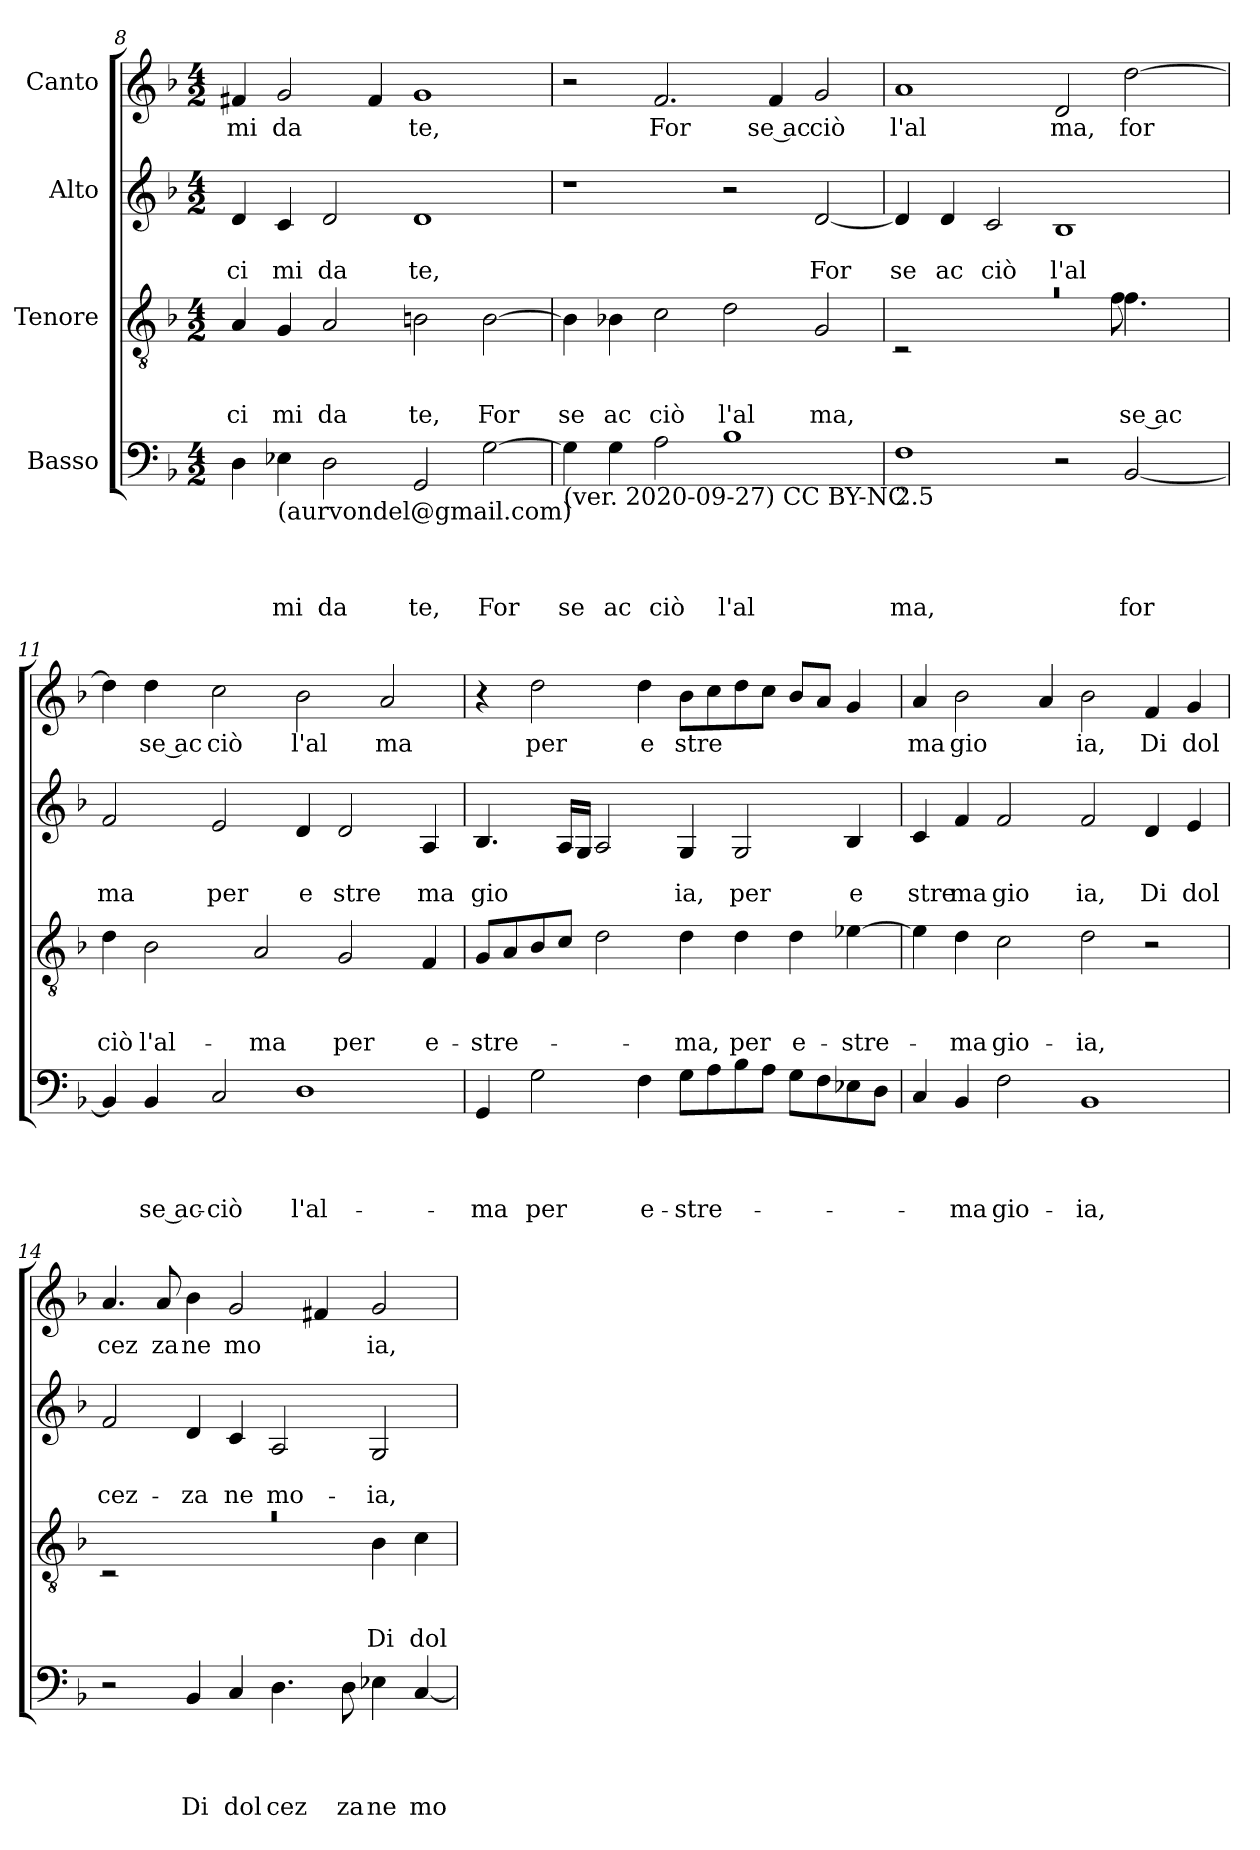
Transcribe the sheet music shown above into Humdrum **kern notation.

**kern	**text	**text	**text	**text	**kern	**text	**text	**text	**kern	**text	**text	**kern	**text
*part4	*part4	*part4	*part4	*part4	*part3	*part3	*part3	*part3	*part2	*part2	*part2	*part1	*part1
*staff4	*staff4	*staff4	*staff4	*staff4	*staff3	*staff3	*staff3	*staff3	*staff2	*staff2	*staff2	*staff1	*staff1
*I"Basso	*	*	*	*	*I"Tenore	*	*	*	*I"Alto	*	*	*I"Canto	*
*clefF4	*	*	*	*	*clefGv2	*	*	*	*clefG2	*	*	*clefG2	*
*k[b-]	*	*	*	*	*k[b-]	*	*	*	*k[b-]	*	*	*k[b-]	*
*F:	*	*	*	*	*F:	*	*	*	*F:	*	*	*F:	*
*M4/2	*	*	*	*	*M4/2	*	*	*	*M4/2	*	*	*M4/2	*
=8	=8	=8	=8	=8	=8	=8	=8	=8	=8	=8	=8	=8	=8
!	!	!	!	!	!	!	!	!LO:LY:b	!	!	!LO:LY:b	!	!LO:LY:b
4D\	.	.	.	.	4A/	.	.	ci	4d/	.	ci	4f#X/	mi
!LO:TX:b:t=(aurvondel@gmail.com)	!	!	!	!	!	!	!	!	!	!	!	!	!
!	!	!	!	!LO:LY:b	!	!	!	!LO:LY:b	!	!	!LO:LY:b	!	!LO:LY:b
4E-X\	.	.	.	mi	4G/	.	.	mi	4c/	.	mi	2g/	da
!	!	!	!	!LO:LY:b	!	!	!	!LO:LY:b	!	!	!LO:LY:b	!	!
2D\	.	.	.	da	2A/	.	.	da	2d/	.	da	.	.
.	.	.	.	.	.	.	.	.	.	.	.	4f#/	.
!	!	!	!	!LO:LY:b	!	!	!	!LO:LY:b	!	!	!LO:LY:b	!	!LO:LY:b
2GG/	.	.	.	te,	2Bn\	.	.	te,	1d	.	te,	1g	te,
!	!	!	!	!LO:LY:b	!	!	!	!LO:LY:b	!	!	!	!	!
[>2G\	.	.	.	For	[>2B\	.	.	For	.	.	.	.	.
=9	=9	=9	=9	=9	=9	=9	=9	=9	=9	=9	=9	=9	=9
!LO:TX:b:t=(ver. 2020-09-27) CC BY-NC	!	!	!	!	!	!	!	!	!	!	!	!	!
!	!	!	!	!LO:LY:b	!	!	!	!LO:LY:b	!	!	!	!	!
4G\]	.	.	.	se	4B\]	.	.	se	1r	.	.	2r	.
!	!	!	!	!LO:LY:b	!	!	!	!LO:LY:b	!	!	!	!	!
4G\	.	.	.	ac	4B-\	.	.	ac	.	.	.	.	.
!	!	!	!	!LO:LY:b	!	!	!	!LO:LY:b	!	!	!	!	!LO:LY:b
2A\	.	.	.	ciò	2c\	.	.	ciò	.	.	.	2.f/	For
!	!	!	!	!LO:LY:b	!	!	!	!LO:LY:b	!	!	!	!	!
1B-	.	.	.	l'al	2d\	.	.	l'al	2r	.	.	.	.
!	!	!	!	!	!	!	!	!	!	!	!	!	!LO:LY:b:rj
.	.	.	.	.	.	.	.	.	.	.	.	4f/	se ac
!	!	!	!	!	!	!	!	!LO:LY:b	!	!	!LO:LY:b	!	!LO:LY:b
.	.	.	.	.	2G/	.	.	ma,	[<2d/	.	For	2g/	ciò
=10	=10	=10	=10	=10	=10	=10	=10	=10	=10	=10	=10	=10	=10
!LO:TX:b:t=2.5	!	!	!	!	!	!	!	!	!	!	!	!	!
!	!	!	!	!LO:LY:b	!LO:N:vis=1	!	!	!	!	!	!LO:LY:b	!	!LO:LY:b
*	*	*	*	*	*^	*	*	*	*	*	*	*	*
*	*	*	*	*	*	*^	*	*	*	*	*	*	*	*
1F	.	.	.	ma,	0ra	2rC	1.ryy	.	.	.	4d/]	.	se	1a	l'al
!	!	!	!	!	!	!	!	!	!	!	!	!	!LO:LY:b	!	!
.	.	.	.	.	.	.	.	.	.	.	4d/	.	ac	.	.
!	!	!	!	!	!	!	!	!	!	!	!	!	!LO:LY:b	!	!
.	.	.	.	.	.	1ryy	.	.	.	.	2c/	.	ciò	.	.
!	!	!	!	!	!	!	!	!	!	!	!	!	!LO:LY:b	!	!LO:LY:b
2r	.	.	.	.	.	.	.	.	.	.	1B-	.	l'al	2d/	ma,
!	!	!	!	!LO:LY:b	!	!	!	!	!	!LO:LY:b	!	!	!	!	!
!	!	!	!	!	!	!	!	!	!	!LO:LY:b:rj	!	!	!	!	!LO:LY:b
[>2BB-/	.	.	.	for	.	4.f\	8f\	.	.	se ac	.	.	.	[>2dd\	for
.	.	.	.	.	.	.	4.ryy	.	.	.	.	.	.	.	.
.	.	.	.	.	.	8ryy	.	.	.	.	.	.	.	.	.
*	*	*	*	*	*	*v	*v	*	*	*	*	*	*	*	*
!!LO:PB:g=z
=11	=11	=11	=11	=11	=11	=11	=11	=11	=11	=11	=11	=11	=11	=11
!	!	!	!	!	!	!	!	!	!LO:LY:b	!	!	!LO:LY:b	!	!
*	*	*	*	*	*v	*v	*	*	*	*	*	*	*	*
4BB-/]	.	.	.	.	4d\	.	.	ciò	2f/	.	ma	4dd\]	.
!	!	!	!	!LO:LY:b:rj	!	!	!	!LO:LY:b	!	!	!	!	!LO:LY:b:rj
4BB-/	.	.	.	se ac-	2B-\	.	.	l'al-	.	.	.	4dd\	se ac
!	!	!	!	!LO:LY:b	!	!	!	!	!	!	!LO:LY:b	!	!LO:LY:b
2C/	.	.	.	-ciò	.	.	.	.	2e/	.	per	2cc\	ciò
!	!	!	!	!	!	!	!	!LO:LY:b	!	!	!	!	!
.	.	.	.	.	2A/	.	.	-ma	.	.	.	.	.
!	!	!	!	!LO:LY:b	!	!	!	!	!	!	!LO:LY:b	!	!LO:LY:b
1D	.	.	.	l'al-	.	.	.	.	4d/	.	e	2b-\	l'al
!	!	!	!	!	!	!	!	!LO:LY:b	!	!	!LO:LY:b	!	!
.	.	.	.	.	2G/	.	.	per	2d/	.	stre	.	.
!	!	!	!	!	!	!	!	!	!	!	!	!	!LO:LY:b
.	.	.	.	.	.	.	.	.	.	.	.	2a/	ma
!	!	!	!	!	!	!	!	!LO:LY:b	!	!	!LO:LY:b	!	!
.	.	.	.	.	4F/	.	.	e-	4A/	.	ma	.	.
=12	=12	=12	=12	=12	=12	=12	=12	=12	=12	=12	=12	=12	=12
!	!	!	!	!LO:LY:b	!	!	!	!LO:LY:b	!	!	!LO:LY:b	!	!
4GG/	.	.	.	-ma	8G/L	.	.	-stre-	4.B-/	.	gio	4r	.
.	.	.	.	.	8A/	.	.	.	.	.	.	.	.
!	!	!	!	!LO:LY:b	!	!	!	!	!	!	!	!	!LO:LY:b
2G\	.	.	.	per	8B-/	.	.	.	.	.	.	2dd\	per
.	.	.	.	.	8c/J	.	.	.	16A/LL	.	.	.	.
.	.	.	.	.	.	.	.	.	16G/JJ	.	.	.	.
.	.	.	.	.	2d\	.	.	.	2A/	.	.	.	.
!	!	!	!	!LO:LY:b	!	!	!	!	!	!	!	!	!LO:LY:b
4F\	.	.	.	e-	.	.	.	.	.	.	.	4dd\	e
!	!	!	!	!LO:LY:b	!	!	!	!LO:LY:b	!	!	!LO:LY:b	!	!LO:LY:b
8G\L	.	.	.	-stre-	4d\	.	.	-ma,	4G/	.	ia,	8b-\L	stre
8A\	.	.	.	.	.	.	.	.	.	.	.	8cc\	.
!	!	!	!	!	!	!	!	!LO:LY:b	!	!	!LO:LY:b	!	!
8B-\	.	.	.	.	4d\	.	.	per	2G/	.	per	8dd\	.
8A\J	.	.	.	.	.	.	.	.	.	.	.	8cc\J	.
!	!	!	!	!	!	!	!	!LO:LY:b	!	!	!	!	!
8G\L	.	.	.	.	4d\	.	.	e-	.	.	.	8b-/L	.
8F\	.	.	.	.	.	.	.	.	.	.	.	8a/J	.
!	!	!	!	!	!	!	!	!LO:LY:b	!	!	!LO:LY:b	!	!
8E-X\	.	.	.	.	[>4e-X\	.	.	-stre-	4B-/	.	e	4g/	.
8D\J	.	.	.	.	.	.	.	.	.	.	.	.	.
=13	=13	=13	=13	=13	=13	=13	=13	=13	=13	=13	=13	=13	=13
!	!	!	!	!	!	!	!	!	!	!	!LO:LY:b	!	!LO:LY:b
4C/	.	.	.	.	4e-\]	.	.	.	4c/	.	stre	4a/	ma
!	!	!	!	!LO:LY:b	!	!	!	!LO:LY:b	!	!	!LO:LY:b	!	!LO:LY:b
4BB-/	.	.	.	-ma	4d\	.	.	-ma	4f/	.	ma	2b-\	gio
!	!	!	!	!LO:LY:b	!	!	!	!LO:LY:b	!	!	!LO:LY:b	!	!
2F\	.	.	.	gio-	2c\	.	.	gio-	2f/	.	gio	.	.
.	.	.	.	.	.	.	.	.	.	.	.	4a/	.
!	!	!	!	!LO:LY:b	!	!	!	!LO:LY:b	!	!	!LO:LY:b	!	!LO:LY:b
1BB-	.	.	.	-ia,	2d\	.	.	-ia,	2f/	.	ia,	2b-\	ia,
!	!	!	!	!	!	!	!	!	!	!	!LO:LY:b	!	!LO:LY:b
.	.	.	.	.	2r	.	.	.	4d/	.	Di	4f/	Di
!	!	!	!	!	!	!	!	!	!	!	!LO:LY:b	!	!LO:LY:b
.	.	.	.	.	.	.	.	.	4e/	.	dol	4g/	dol
!!LO:LB:g=z
=14	=14	=14	=14	=14	=14	=14	=14	=14	=14	=14	=14	=14	=14
!	!	!	!	!	!LO:N:vis=1	!	!	!	!	!	!LO:LY:b	!	!LO:LY:b
*	*	*	*	*	*^	*	*	*	*	*	*	*	*
2r	.	.	.	.	0ra	2rC	.	.	.	2f/	.	cez-	4.a/	cez
!	!	!	!	!	!	!	!	!	!	!	!	!	!	!LO:LY:b
.	.	.	.	.	.	.	.	.	.	.	.	.	8a/	za
!	!	!	!	!LO:LY:b	!	!	!	!	!	!	!	!LO:LY:b	!	!LO:LY:b
4BB-/	.	.	.	Di	.	1ryy	.	.	.	4d/	.	-za	4b-\	ne
!	!	!	!	!LO:LY:b	!	!	!	!	!	!	!	!LO:LY:b	!	!LO:LY:b
4C/	.	.	.	dol	.	.	.	.	.	4c/	.	ne	2g/	mo
!	!	!	!	!LO:LY:b	!	!	!	!	!	!	!	!LO:LY:b	!	!
4.D\	.	.	.	cez	.	.	.	.	.	2A/	.	mo-	.	.
.	.	.	.	.	.	.	.	.	.	.	.	.	4f#/	.
!	!	!	!	!LO:LY:b	!	!	!	!	!	!	!	!	!	!
8D\	.	.	.	za	.	.	.	.	.	.	.	.	.	.
!	!	!	!	!LO:LY:b	!	!	!	!	!LO:LY:b	!	!	!LO:LY:b	!	!LO:LY:b
4E-X\	.	.	.	ne	.	4B-\	.	.	Di	2G/	.	-ia,	2g/	ia,
!	!	!	!	!LO:LY:b	!	!	!	!	!LO:LY:b	!	!	!	!	!
[<4C/	.	.	.	mo	.	4c\	.	.	dol-	.	.	.	.	.
*	*	*	*	*	*v	*v	*	*	*	*	*	*	*	*
=	=	=	=	=	=	=	=	=	=	=	=	=	=
*-	*-	*-	*-	*-	*-	*-	*-	*-	*-	*-	*-	*-	*-
